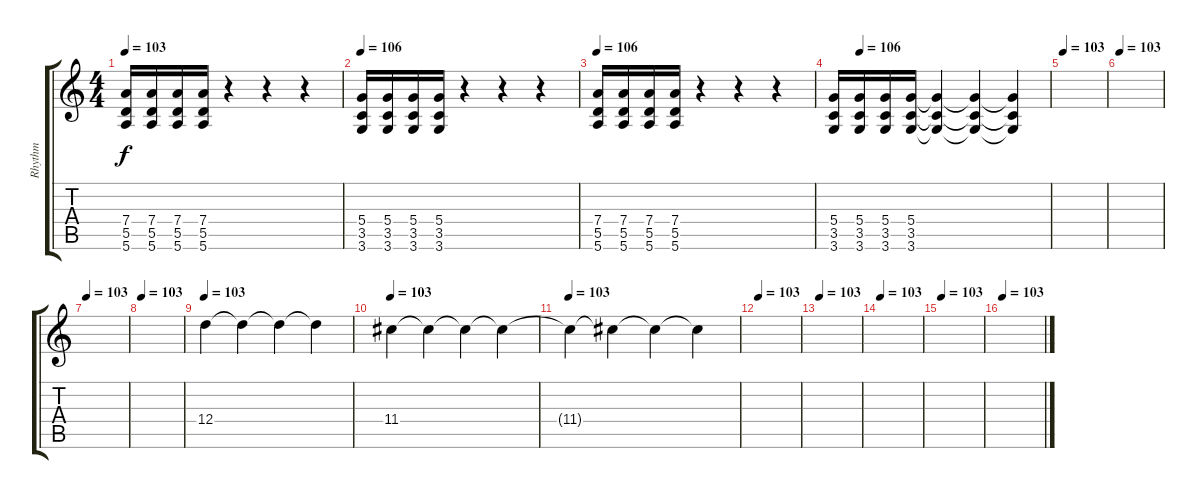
\track ("Rhythm" "Rhythm") {instrument overdrivenguitar}
\staff {score tabs}
\tuning (E4 B3 G3 D3 A2 E2) {hide}
\ts (4 4)
\tempo 103
\tempo 106
\tempo 103
\clef g2
\ks c
(7.4 5.5 5.6).16{dy f instrument overdrivenguitar} (7.4 5.5 5.6).16 (7.4 5.5 5.6).16 (7.4 5.5 5.6).16 r.4 r.4 r.4 |
\tempo 106
(5.4 3.5 3.6).16 (5.4 3.5 3.6).16 (5.4 3.5 3.6).16 (5.4 3.5 3.6).16 r.4 r.4 r.4 |
\tempo 106
(7.4 5.5 5.6).16 (7.4 5.5 5.6).16 (7.4 5.5 5.6).16 (7.4 5.5 5.6).16 r.4 r.4 r.4 |
\tempo (106 0.125)
(5.4 3.5 3.6).16 (5.4 3.5 3.6).16 (5.4 3.5 3.6).16 (5.4 3.5 3.6).16 (5.4{t} 3.5{t} 3.6{t}).4 (5.4{t} 3.5{t} 3.6{t}).4 (5.4{t} 3.5{t} 3.6{t}).4 |
\tempo 103
|
\tempo 103
|
\tempo 103
|
\tempo 103
|
\tempo 103
12.4.4 12.4{t}.4 12.4{t}.4 12.4{t}.4 |
\tempo 103
11.4.4 11.4{t}.4 11.4{t}.4 11.4{t}.4 |
\tempo 103
11.4{t}.4 11.4{t}.4 11.4{t}.4 11.4{t}.4 |
\tempo 103
|
\tempo 103
|
\tempo 103
|
\tempo 103
|
\tempo 103
